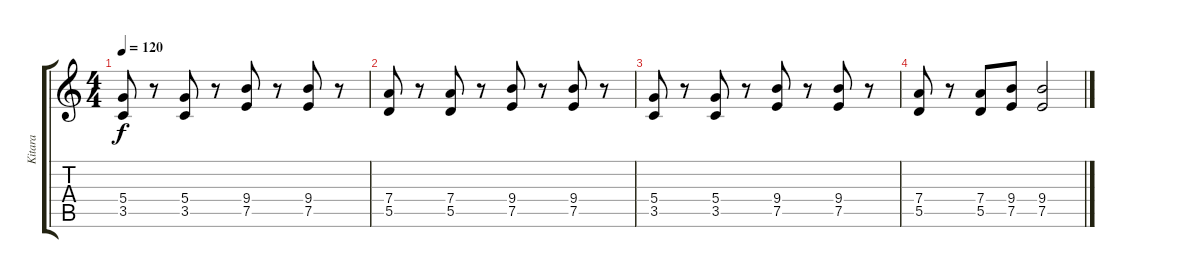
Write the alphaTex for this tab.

\track ("Kitara" "Kitara") {instrument overdrivenguitar}
\staff {score tabs}
\tuning (E4 B3 G3 D3 A2 E2) {hide}
\ts (4 4)
\tempo 120
\clef g2
\ks c
(5.4 3.5).8{dy f} r.8 (5.4 3.5).8 r.8 (9.4 7.5).8 r.8 (9.4 7.5).8 r.8 |
(7.4 5.5).8 r.8 (7.4 5.5).8 r.8 (9.4 7.5).8 r.8 (9.4 7.5).8 r.8 |
(5.4 3.5).8 r.8 (5.4 3.5).8 r.8 (9.4 7.5).8 r.8 (9.4 7.5).8 r.8 |
(7.4 5.5).8 r.8 (7.4 5.5).8 (9.4 7.5).8 (9.4 7.5).2
